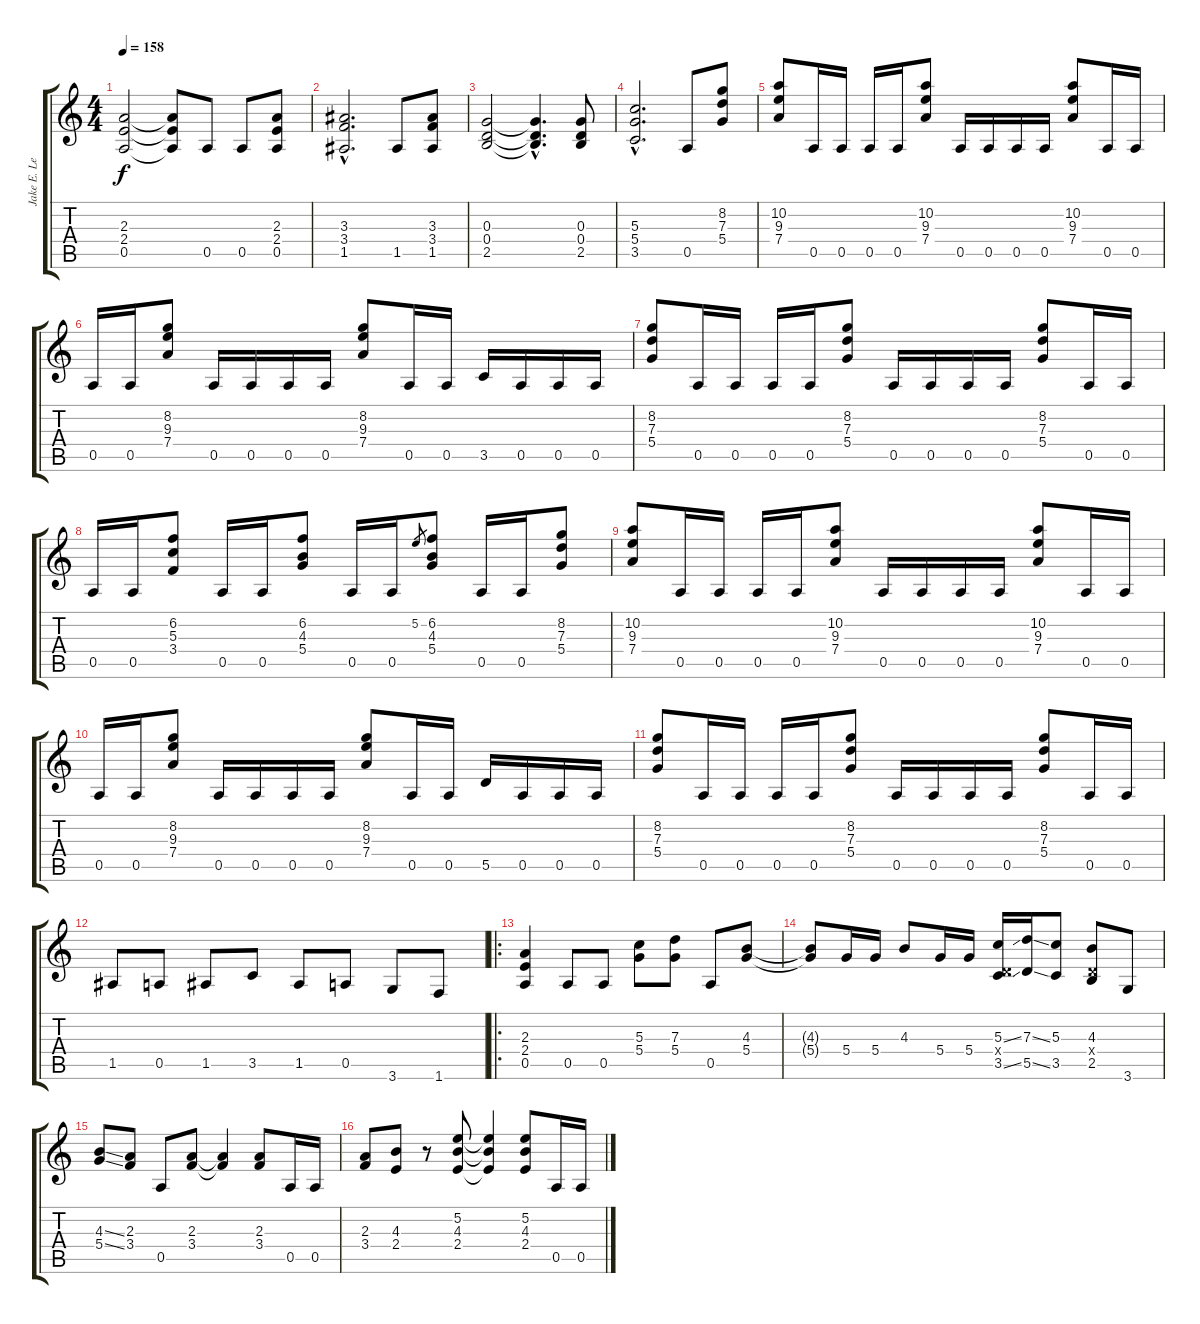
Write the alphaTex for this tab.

\track ("Jake E. Lee" "Jake E. Le") {instrument distortionguitar}
\staff {score tabs}
\tuning (E4 B3 G3 D3 A2 E2) {hide}
\ts (4 4)
\tempo 158
\clef g2
\ks c
(2.3 2.4 0.5).2{dy f} (2.3{t} 2.4{t} 0.5{t}).8 0.5.8 0.5.8 (2.3 2.4 0.5).8 |
(3.3{hac} 3.4{hac} 1.5{hac}).2{d} 1.5.8 (3.3 3.4 1.5).8 |
(0.3 0.4 2.5).2 (0.3{hac t} 0.4{hac t} 2.5{hac t}).4{d} (0.3 0.4 2.5).8 |
(5.3{hac} 5.4{hac} 3.5{hac}).2{d} 0.5.8 (8.2 7.3 5.4).8 |
(10.2 9.3 7.4).8 0.5.16 0.5.16 0.5.16 0.5.16 (10.2 9.3 7.4).8 0.5.16 0.5.16 0.5.16 0.5.16 (10.2 9.3 7.4).8 0.5.16 0.5.16 |
0.5.16 0.5.16 (8.2 9.3 7.4).8 0.5.16 0.5.16 0.5.16 0.5.16 (8.2 9.3 7.4).8 0.5.16 0.5.16 3.5.16 0.5.16 0.5.16 0.5.16 |
(8.2 7.3 5.4).8 0.5.16 0.5.16 0.5.16 0.5.16 (8.2 7.3 5.4).8 0.5.16 0.5.16 0.5.16 0.5.16 (8.2 7.3 5.4).8 0.5.16 0.5.16 |
0.5.16 0.5.16 (6.2 5.3 3.4).8 0.5.16 0.5.16 (6.2 4.3 5.4).8 0.5.16 0.5.16 5.2.8{gr} (6.2 4.3 5.4).8 0.5.16 0.5.16 (8.2 7.3 5.4).8 |
(10.2 9.3 7.4).8 0.5.16 0.5.16 0.5.16 0.5.16 (10.2 9.3 7.4).8 0.5.16 0.5.16 0.5.16 0.5.16 (10.2 9.3 7.4).8 0.5.16 0.5.16 |
0.5.16 0.5.16 (8.2 9.3 7.4).8 0.5.16 0.5.16 0.5.16 0.5.16 (8.2 9.3 7.4).8 0.5.16 0.5.16 5.5.16 0.5.16 0.5.16 0.5.16 |
(8.2 7.3 5.4).8 0.5.16 0.5.16 0.5.16 0.5.16 (8.2 7.3 5.4).8 0.5.16 0.5.16 0.5.16 0.5.16 (8.2 7.3 5.4).8 0.5.16 0.5.16 |
1.5.8 0.5.8 1.5.8 3.5.8 1.5.8 0.5.8 3.6.8 1.6.8 |
\ro
(2.3 2.4 0.5).4 0.5.8 0.5.8 (5.3 5.4).8 (7.3 5.4).8 0.5.8 (4.3 5.4).8 |
(4.3{t} 5.4{t}).8 5.4.16 5.4.16 4.3.8 5.4.16 5.4.16 (5.3{ss} 0.4{x} 3.5{ss}).16 (7.3{ss} 5.5{ss}).16 (5.3 3.5).8 (4.3 0.4{x} 2.5).8 3.6.8 |
(4.3{ss} 5.4{ss}).8 (2.3 3.4).8 0.5.8 (2.3 3.4).8 (2.3{t} 3.4{t}).4 (2.3 3.4).8 0.5.16 0.5.16 |
(2.3 3.4).8 (4.3 2.4).8 r.8 (5.2 4.3 2.4).8 (5.2{t} 4.3{t} 2.4{t}).4 (5.2 4.3 2.4).8 0.5.16 0.5.16
